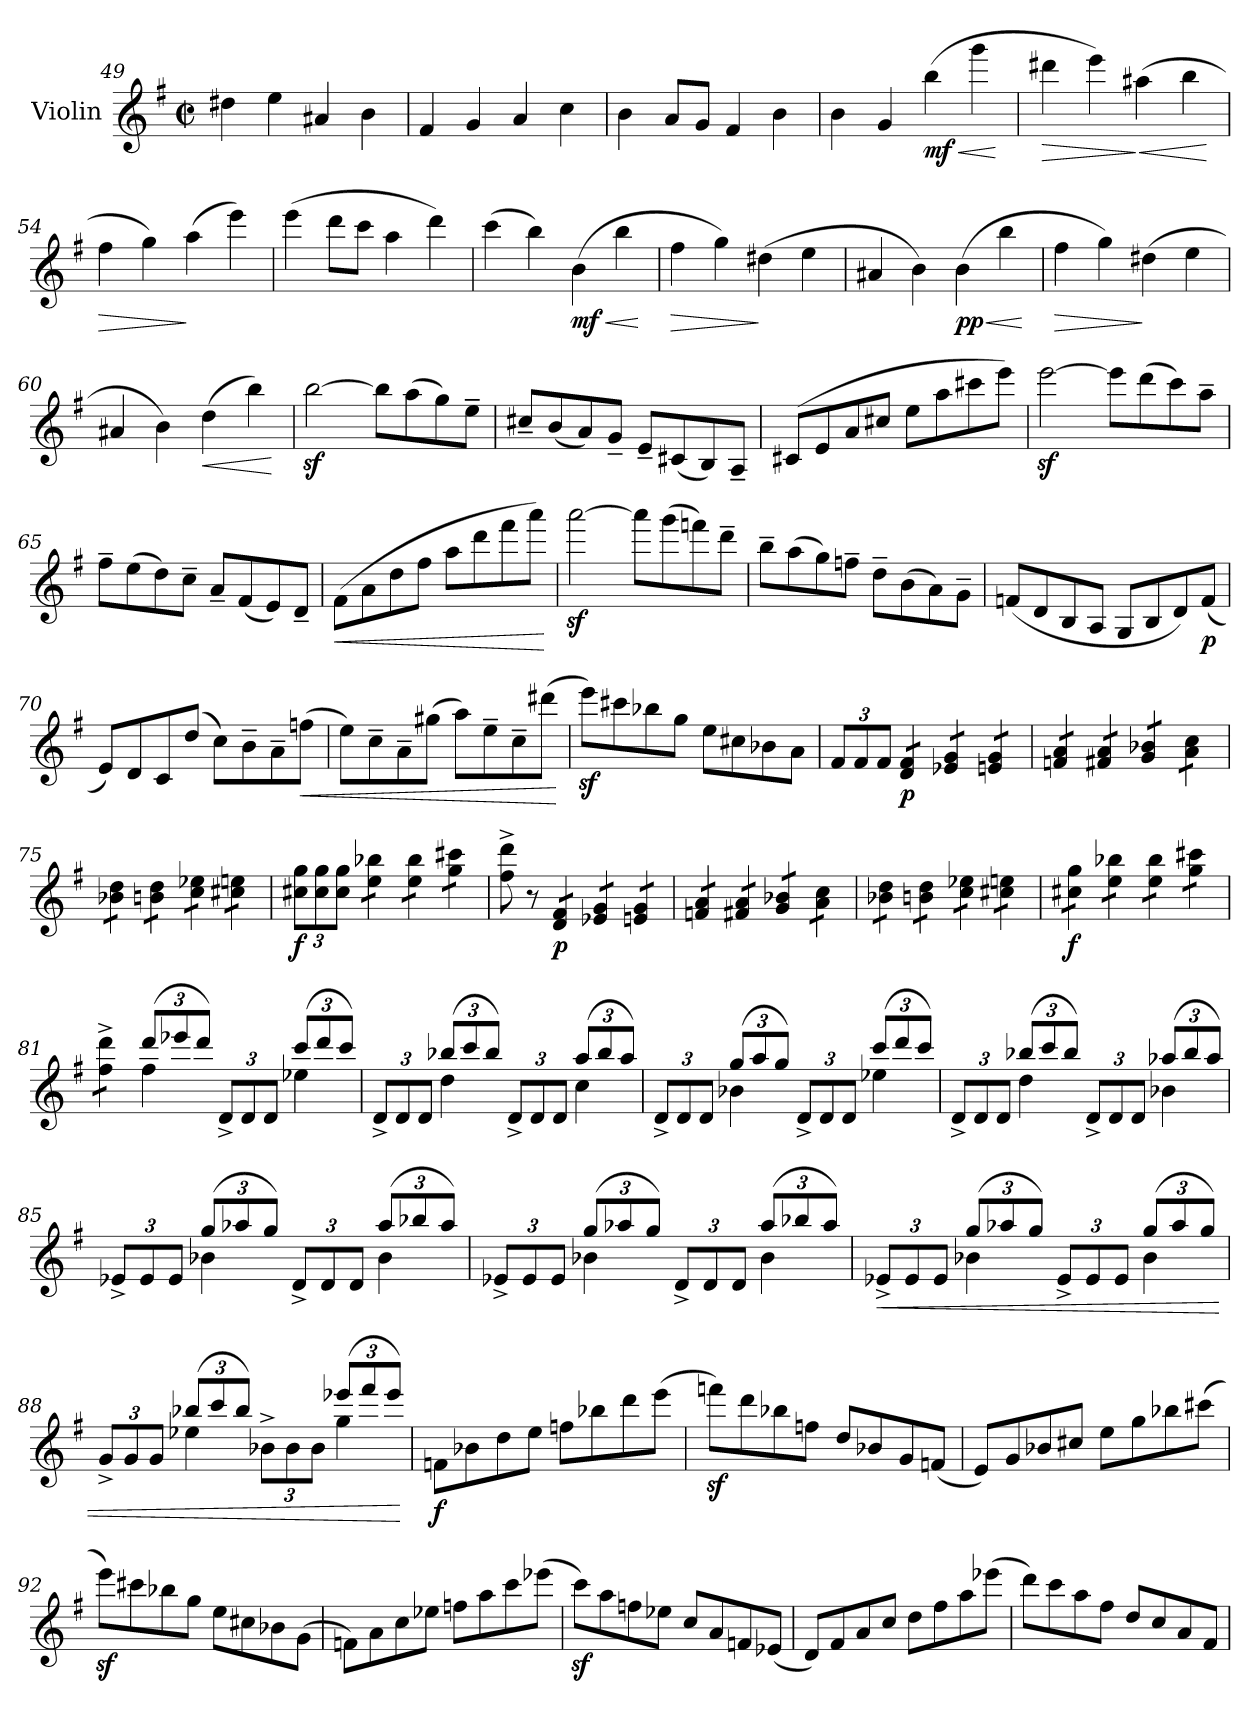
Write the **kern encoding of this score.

**kern	**dynam
*part1	*part1
*staff1	*staff1
*I"Violin	*
*I'Vln.	*
*clefG2	*
*k[f#]	*
*M2/2	*
*met(c|)	*
=49	=49
4dd#X!\	.
4ee!\	.
4a#X!/	.
4b!\	.
=50	=50
4f#!/	.
4g!/	.
4a!/	.
4cc!\	.
!!LO:LB:g=z
=51	=51
4b!\	.
8a!/L	.
8g!/J	.
4f#!/	.
4b!\	.
=52	=52
4b!\	.
4g!/	.
!	!LO:HP:b
!	!LO:DY:n=1:b
(>4bb\	< mf
4ggg\	.
.	[
=53	=53
!	!LO:HP:b
4ddd#X\	>
4eee\)	.
!	!LO:HP:n=1:b
(>4aa#X\	] <
4bb\	.
.	[
=54	=54
!	!LO:HP:b
4ff#\	>
4gg\)	.
(>4aa\	]
4eee\)	.
=55	=55
(>4eee\	.
8ddd\L	.
8ccc\J	.
4aa\	.
4ddd\)	.
=56	=56
(>4ccc\	.
4bb\)	.
!	!LO:HP:b
!	!LO:DY:n=1:b
(>4b\	< mf
4bb\	.
.	[
=57	=57
!	!LO:HP:b
4ff#\	>
4gg\)	.
(>4dd#X\	]
4ee\	.
=58	=58
4a#X/	.
4b\)	.
!	!LO:HP:b
!	!LO:DY:n=1:b
(>4b\	< pp
4bb\	.
.	[
!!LO:LB:g=z
=59	=59
!	!LO:HP:b
4ff#\	>
4gg\)	.
(>4dd#X\	]
4ee\	.
=60	=60
4a#X/	.
4b\)	.
!	!LO:HP:b
(>4dd\	<
4bb\)	.
.	[
=61	=61
[2bbz<\	.
8bb\L]	.
(>8aa\	.
8gg\)	.
8ee~\J	.
=62	=62
8cc#X~/L	.
(<8b/	.
8a/)	.
8g~/J	.
8e~/L	.
(<8c#X/	.
8B/)	.
8A~/J	.
=63	=63
(>8c#X/L	.
8e/	.
8a/	.
8cc#X/J	.
8ee\L	.
8aa\	.
8ccc#X\	.
8eee\J)	.
=64	=64
[2eeez<\	.
8eee\L]	.
(>8ddd\	.
8ccc\)	.
8aa~\J	.
!!LO:LB:g=z
=65	=65
8ff#~\L	.
(>8ee\	.
8dd\)	.
8cc~\J	.
8a~/L	.
(<8f#/	.
8e/)	.
8d~/J	.
=66	=66
!	!LO:HP:b
(>8f#\L	<
8a\	.
8dd\	.
8ff#\J	.
8aa\L	.
8ddd\	.
8fff#\	.
8aaa\J)	.
.	[
=67	=67
[2aaaz<\	.
8aaa\L]	.
(>8ggg\	.
8fffn\)	.
8ddd~\J	.
=68	=68
8bb~\L	.
(>8aa\	.
8gg\)	.
8ffn~\J	.
8dd~\L	.
(>8b\	.
8a\)	.
8g~\J	.
=69	=69
(<8fn/L	.
8d/	.
8B/	.
8A/J	.
8G/L	.
8B/	.
8d/)	.
!	!LO:DY:b
(<8f/J	p
!!LO:LB:g=z
=70	=70
8e/L)	.
8d/	.
8c/	.
(<8dd/J	.
8cc\L)	.
8b~\	.
8a~\	.
!	!LO:HP:b
(>8ffn\J	<
=71	=71
8ee\L)	.
8cc~\	.
8a~\	.
(>8gg#X\J	.
8aa\L)	.
8ee~\	.
8cc~\	.
(>8ddd#X\J	.
.	[
=72	=72
8eeez<\L)	.
8ccc#X\	.
8bb-X\	.
8gg\J	.
8ee\L	.
8cc#X\	.
8b-X\	.
8a\J	.
=73	=73
*Xbrackettup	*
12f#/L	.
12f#/	.
12f#/J	.
!LO:TX:b:i:t=cresc.	!
!LO:TX:b:i:t=cresc.	!
!	!LO:DY:b
*tremolo	*
12d/ 12f#/L	p
12d/ 12f#/	.
12d/ 12f#/J	.
12e-X/ 12g/L	.
12e-X/ 12g/	.
12e-X/ 12g/J	.
12en/ 12g/L	.
12en/ 12g/	.
12en/ 12g/J	.
=74	=74
12fn/ 12a/L	.
12fn/ 12a/	.
12fn/ 12a/J	.
12f#X/ 12a/L	.
12f#X/ 12a/	.
12f#X/ 12a/J	.
12g/ 12b-X/L	.
12g/ 12b-X/	.
12g/ 12b-X/J	.
12a\ 12cc\L	.
12a\ 12cc\	.
12a\ 12cc\J	.
!!LO:LB:g=z
=75	=75
12b-X\ 12dd\L	.
12b-X\ 12dd\	.
12b-X\ 12dd\J	.
12bn\ 12dd\L	.
12bn\ 12dd\	.
12bn\ 12dd\J	.
12cc\ 12ee-X\L	.
12cc\ 12ee-X\	.
12cc\ 12ee-X\J	.
12cc#X\ 12een\L	.
12cc#X\ 12een\	.
12cc#X\ 12een\J	.
*Xtremolo	*
=76	=76
!	!LO:DY:b
12cc#X\ 12gg\L	f
12cc#\ 12gg\	.
12cc#\ 12gg\J	.
*tremolo	*
12ee\ 12bb-X\L	.
12ee\ 12bb-X\	.
12ee\ 12bb-X\J	.
12ee\ 12bb-\L	.
12ee\ 12bb-\	.
12ee\ 12bb-\J	.
12gg\ 12ccc#X\L	.
12gg\ 12ccc#X\	.
12gg\ 12ccc#X\J	.
*Xtremolo	*
=77	=77
8ff#\^ 8ddd\^	.
8r	.
!LO:TX:b:i:t=cresc.	!
!LO:TX:b:i:t=cresc.	!
!	!LO:DY:b
*tremolo	*
12d/ 12f#/L	p
12d/ 12f#/	.
12d/ 12f#/J	.
12e-X/ 12g/L	.
12e-X/ 12g/	.
12e-X/ 12g/J	.
12en/ 12g/L	.
12en/ 12g/	.
12en/ 12g/J	.
=78	=78
12fn/ 12a/L	.
12fn/ 12a/	.
12fn/ 12a/J	.
12f#X/ 12a/L	.
12f#X/ 12a/	.
12f#X/ 12a/J	.
12g/ 12b-X/L	.
12g/ 12b-X/	.
12g/ 12b-X/J	.
12a\ 12cc\L	.
12a\ 12cc\	.
12a\ 12cc\J	.
=79	=79
12b-X\ 12dd\L	.
12b-X\ 12dd\	.
12b-X\ 12dd\J	.
12bn\ 12dd\L	.
12bn\ 12dd\	.
12bn\ 12dd\J	.
12cc\ 12ee-X\L	.
12cc\ 12ee-X\	.
12cc\ 12ee-X\J	.
12cc#X\ 12een\L	.
12cc#X\ 12een\	.
12cc#X\ 12een\J	.
!!LO:LB:g=z
=80	=80
!	!LO:DY:b
12cc#X\ 12gg\L	f
12cc#X\ 12gg\	.
12cc#X\ 12gg\J	.
12ee\ 12bb-X\L	.
12ee\ 12bb-X\	.
12ee\ 12bb-X\J	.
12ee\ 12bb-\L	.
12ee\ 12bb-\	.
12ee\ 12bb-\J	.
12gg\ 12ccc#X\L	.
12gg\ 12ccc#X\	.
12gg\ 12ccc#X\J	.
=81	=81
*^	*
12ff#\^ 12ddd\^L	4ryy	.
12ff#\^ 12ddd\^	.	.
12ff#\^ 12ddd\^J	.	.
*Xtremolo	*	*
(>12ddd/L	4ff#\	.
12eee-X/	.	.
12ddd/J)	.	.
12d^/L	4ryy	.
12d/	.	.
12d/J	.	.
(>12ccc/L	4ee-X\	.
12ddd/	.	.
12ccc/J)	.	.
=82	=82	=82
12d^/L	4ryy	.
12d/	.	.
12d/J	.	.
(>12bb-X/L	4dd\	.
12ccc/	.	.
12bb-/J)	.	.
12d^/L	4ryy	.
12d/	.	.
12d/J	.	.
(>12aa/L	4cc\	.
12bb-/	.	.
12aa/J)	.	.
!!LO:LB:g=z	!!
=83	=83	=83
12d^/L	4ryy	.
12d/	.	.
12d/J	.	.
(>12gg/L	4b-X\	.
12aa/	.	.
12gg/J)	.	.
12d^/L	4ryy	.
12d/	.	.
12d/J	.	.
(>12ccc/L	4ee-X\	.
12ddd/	.	.
12ccc/J)	.	.
=84	=84	=84
12d^/L	4ryy	.
12d/	.	.
12d/J	.	.
(>12bb-X/L	4dd\	.
12ccc/	.	.
12bb-/J)	.	.
12d^/L	4ryy	.
12d/	.	.
12d/J	.	.
(>12aa-X/L	4b-X\	.
12bb-/	.	.
12aa-/J)	.	.
=85	=85	=85
12e-X^/L	4ryy	.
12e-/	.	.
12e-/J	.	.
(>12gg/L	4b-X\	.
12aa-X/	.	.
12gg/J)	.	.
12d^/L	4ryy	.
12d/	.	.
12d/J	.	.
(>12aa-/L	4b-\	.
12bb-X/	.	.
12aa-/J)	.	.
!!LO:LB:g=z	!!
=86	=86	=86
12e-X^/L	4ryy	.
12e-/	.	.
12e-/J	.	.
(>12gg/L	4b-X\	.
12aa-X/	.	.
12gg/J)	.	.
12d^/L	4ryy	.
12d/	.	.
12d/J	.	.
(>12aa-/L	4b-\	.
12bb-X/	.	.
12aa-/J)	.	.
=87	=87	=87
!	!	!LO:HP:b
12e-X^/L	4ryy	<
12e-/	.	.
12e-/J	.	.
(>12gg/L	4b-X\	.
12aa-X/	.	.
12gg/J)	.	.
12e-^/L	4ryy	.
12e-/	.	.
12e-/J	.	.
(>12gg/L	4b-\	.
12aa-/	.	.
12gg/J)	.	.
=88	=88	=88
12g^/L	4ryy	.
12g/	.	.
12g/J	.	.
(>12bb-X/L	4ee-X\	.
12ccc/	.	.
12bb-/J)	.	.
12b-X^\L	4ryy	.
12b-\	.	.
12b-\J	.	.
(>12eee-X/L	4gg\	.
12fff#/	.	.
12eee-/J)	.	.
*v	*v	*
.	[
!!LO:PB:g=z
=89	=89
!	!LO:DY:b
8fn\L	f
8b-X\	.
8dd\	.
8ee\J	.
8ffn\L	.
8bb-X\	.
8ddd\	.
(>8eee\J	.
=90	=90
8fffnz<\L)	.
8ddd\	.
8bb-X\	.
8ffn\J	.
8dd/L	.
8b-X/	.
8g/	.
(<8fn/J	.
=91	=91
8e/L)	.
8g/	.
8b-X/	.
8cc#X/J	.
8ee\L	.
8gg\	.
8bb-X\	.
(>8ccc#X\J	.
=92	=92
8eeez<\L)	.
8ccc#X\	.
8bb-X\	.
8gg\J	.
8ee\L	.
8cc#X\	.
8b-X\	.
(>8g\J	.
!!LO:LB:g=z
=93	=93
8fn\L)	.
8a\	.
8cc\	.
8ee-X\J	.
8ffn\L	.
8aa\	.
8ccc\	.
(>8eee-X\J	.
=94	=94
8cccz<\L)	.
8aa\	.
8ffn\	.
8ee-X\J	.
8cc/L	.
8a/	.
8fn/	.
(<8e-X/J	.
=95	=95
8d/L)	.
8f#/	.
8a/	.
8cc/J	.
8dd\L	.
8ff#\	.
8aa\	.
(>8eee-X\J	.
=96	=96
8ddd\L)	.
8ccc\	.
8aa\	.
8ff#\J	.
8dd/L	.
8cc/	.
8a/	.
8f#/J	.
=	=
*-	*-
